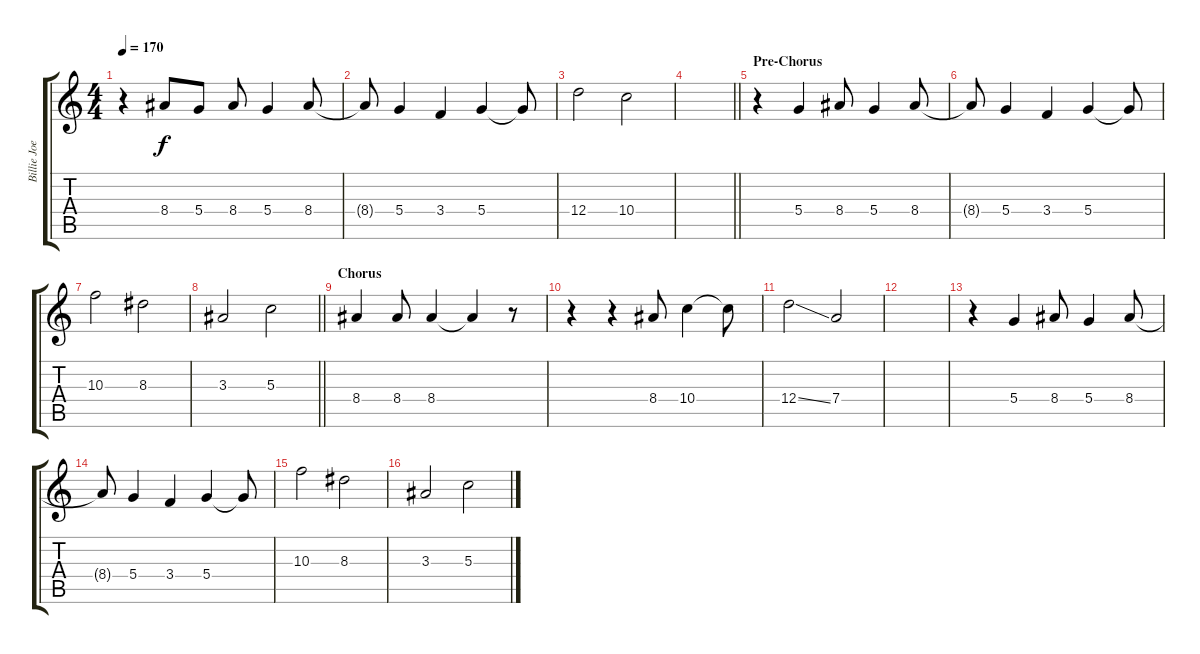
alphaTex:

\track ("Billie Joe Vocals" "Billie Joe") {instrument acousticguitarsteel}
\staff {score tabs}
\tuning (E4 B3 G3 D3 A2 E2) {hide}
\ts (4 4)
\tempo 170
\clef g2
\ks c
r.4{dy f} 8.4.8 5.4.8 8.4.8 5.4.4 8.4.8 |
8.4{t}.8 5.4.4 3.4.4 5.4.4 5.4{t}.8 |
12.4.2 10.4.2 |
\barLineRight lightlight
|
\section ("" "Pre-Chorus")
r.4 5.4.4 8.4.8 5.4.4 8.4.8 |
8.4{t}.8 5.4.4 3.4.4 5.4.4 5.4{t}.8 |
10.3.2 8.3.2 |
\barLineRight lightlight
3.3.2 5.3.2 |
\section ("" "Chorus")
8.4.4{volume 16} 8.4.8 8.4.4 8.4{t}.4 r.8 |
r.4 r.4 8.4.8 10.4.4 10.4{t}.8 |
12.4{ss}.2 7.4.2 |
|
r.4 5.4.4 8.4.8 5.4.4 8.4.8 |
8.4{t}.8 5.4.4 3.4.4 5.4.4 5.4{t}.8 |
10.3.2 8.3.2 |
3.3.2 5.3.2
